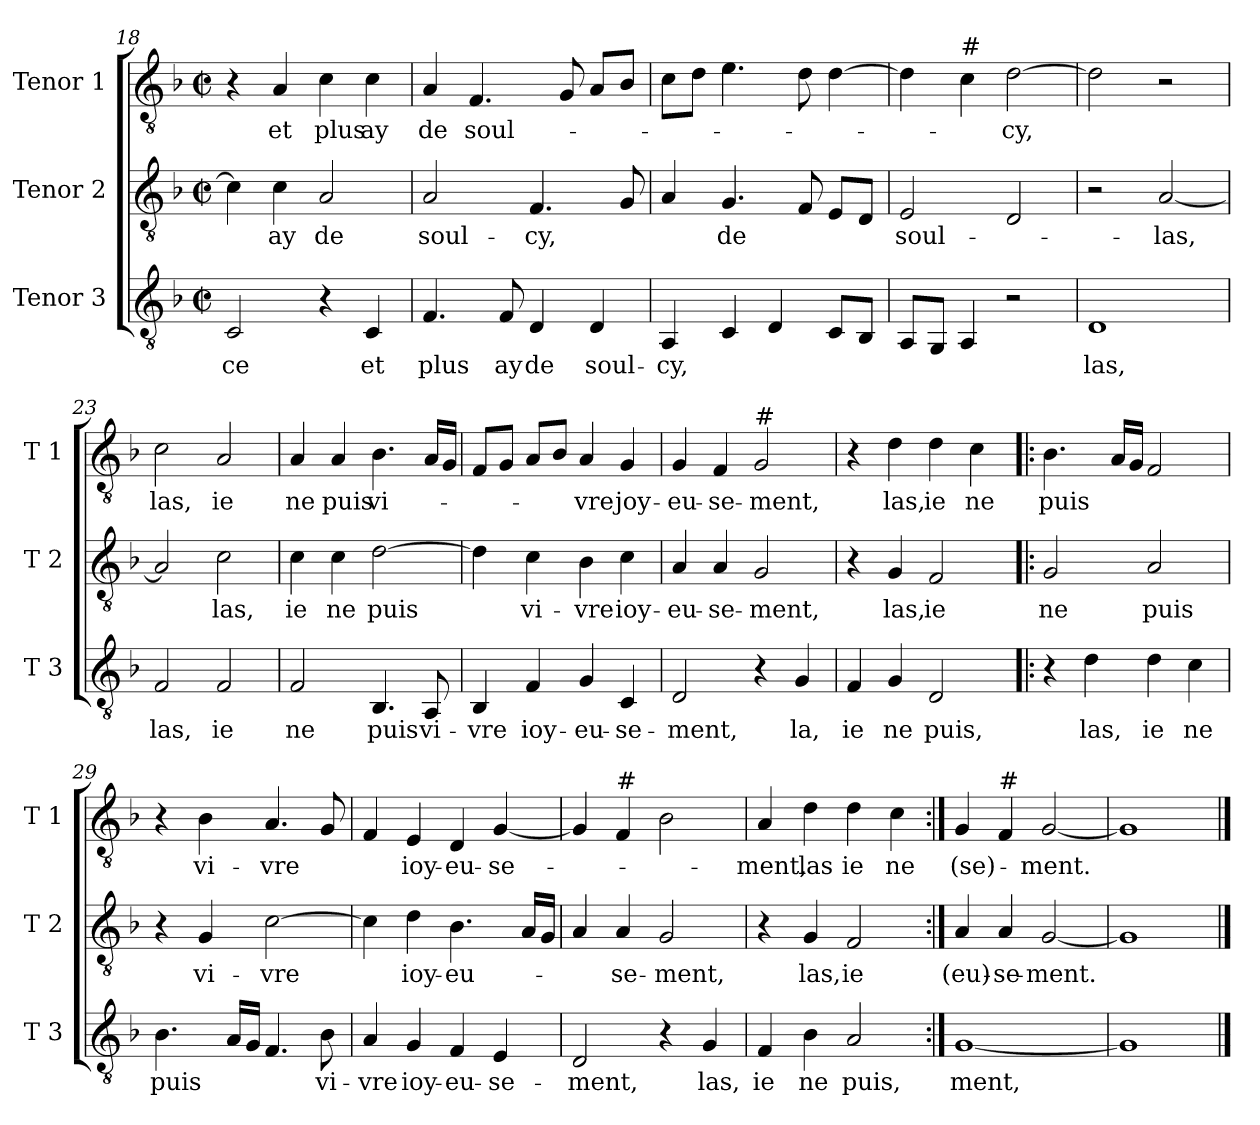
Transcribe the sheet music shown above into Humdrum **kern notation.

**kern	**text	**kern	**text	**kern	**text
*part3	*part3	*part2	*part2	*part1	*part1
*staff3	*staff3	*staff2	*staff2	*staff1	*staff1
*I"Tenor 3	*	*I"Tenor 2	*	*I"Tenor 1	*
*I'T 3	*	*I'T 2	*	*I'T 1	*
*clefGv2	*	*clefGv2	*	*clefGv2	*
*k[b-]	*	*k[b-]	*	*k[b-]	*
*F:	*	*F:	*	*F:	*
*M2/2	*	*M2/2	*	*M2/2	*
*met(c|)	*	*met(c|)	*	*met(c|)	*
=18	=18	=18	=18	=18	=18
!	!LO:LY:b	!	!	!	!
2C/	-ce	4c\]	.	4r	.
!	!	!	!LO:LY:b	!	!LO:LY:b
.	.	4c\	ay	4A/	et
!	!	!	!LO:LY:b	!	!LO:LY:b
4r	.	2A/	de	4c\	plus
!	!LO:LY:b	!	!	!	!LO:LY:b
4C/	et	.	.	4c\	ay
=19	=19	=19	=19	=19	=19
!	!LO:LY:b	!	!LO:LY:b	!	!LO:LY:b
4.F/	plus	2A/	soul-	4A/	de
!	!	!	!	!	!LO:LY:b
.	.	.	.	4.F/	soul-
!	!LO:LY:b	!	!	!	!
8F/	ay	.	.	.	.
!	!LO:LY:b	!	!LO:LY:b	!	!
4D/	de	4.F/	-cy,	.	.
.	.	.	.	8G/	.
!	!LO:LY:b	!	!	!	!
4D/	soul-	.	.	8A/L	.
.	.	8G/	.	8B-/J	.
!!LO:LB:g=z
=20	=20	=20	=20	=20	=20
!	!LO:LY:b	!	!	!	!
4AA/	-cy,	4A/	.	8c\L	.
.	.	.	.	8d\J	.
!	!	!	!LO:LY:b	!	!
4C/	.	4.G/	de	4.e\	.
4D/	.	.	.	.	.
.	.	8F/	.	8d\	.
8C/L	.	8E/L	.	[4d\	.
8BB-/J	.	8D/J	.	.	.
=21	=21	=21	=21	=21	=21
!	!	!	!LO:LY:b	!	!
8AA/L	.	2E/	soul-	4d\]	.
8GG/J	.	.	.	.	.
!	!	!	!	!LO:TX:a:t=#	!
4AA/	.	.	.	4c\	.
!	!	!	!	!	!LO:LY:b
2r	.	2D/	.	[2d\	-cy,
=22	=22	=22	=22	=22	=22
!	!LO:LY:b	!	!	!	!
1D	las,	2r	.	2d\]	.
!	!	!	!LO:LY:b	!	!
.	.	[2A/	-las,	2r	.
=23	=23	=23	=23	=23	=23
!	!LO:LY:b	!	!	!	!LO:LY:b
2F/	las,	2A/]	.	2c\	las,
!	!LO:LY:b	!	!LO:LY:b	!	!LO:LY:b
2F/	ie	2c\	las,	2A/	ie
=24	=24	=24	=24	=24	=24
!	!LO:LY:b	!	!LO:LY:b	!	!LO:LY:b
2F/	ne	4c\	ie	4A/	ne
!	!	!	!LO:LY:b	!	!LO:LY:b
.	.	4c\	ne	4A/	puis
!	!LO:LY:b	!	!LO:LY:b	!	!LO:LY:b
4.BB-/	puis	[2d\	puis	4.B-\	vi-
!	!LO:LY:b	!	!	!	!
8AA/	vi-	.	.	16A/LL	.
.	.	.	.	16G/JJ	.
!!LO:LB:g=z
=25	=25	=25	=25	=25	=25
!	!LO:LY:b	!	!	!	!
4BB-/	-vre	4d\]	.	8F/L	.
.	.	.	.	8G/J	.
!	!LO:LY:b	!	!LO:LY:b	!	!
4F/	ioy-	4c\	vi-	8A/L	.
.	.	.	.	8B-/J	.
!	!LO:LY:b	!	!LO:LY:b	!	!LO:LY:b
4G/	-eu-	4B-\	-vre	4A/	-vre
!	!LO:LY:b	!	!LO:LY:b	!	!LO:LY:b
4C/	-se-	4c\	ioy-	4G/	joy-
=26	=26	=26	=26	=26	=26
!	!LO:LY:b	!	!LO:LY:b	!	!LO:LY:b
2D/	-ment,	4A/	-eu-	4G/	-eu-
!	!	!	!LO:LY:b	!	!LO:LY:b
.	.	4A/	-se-	4F/	-se-
!	!	!	!	!LO:TX:a:t=#	!
!	!	!	!LO:LY:b	!	!LO:LY:b
4r	.	2G/	-ment,	2G/	-ment,
!	!LO:LY:b	!	!	!	!
4G/	la,	.	.	.	.
=27	=27	=27	=27	=27	=27
!	!LO:LY:b	!	!	!	!
4F/	ie	4r	.	4r	.
!	!LO:LY:b	!	!LO:LY:b	!	!LO:LY:b
4G/	ne	4G/	las,	4d\	las,
!	!LO:LY:b	!	!LO:LY:b	!	!LO:LY:b
2D/	puis,	2F/	ie	4d\	ie
!	!	!	!	!	!LO:LY:b
.	.	.	.	4c\	ne
=28!|:	=28!|:	=28!|:	=28!|:	=28!|:	=28!|:
!	!	!	!LO:LY:b	!	!LO:LY:b
4r	.	2G/	ne	4.B-\	puis
!	!LO:LY:b	!	!	!	!
4d\	las,	.	.	.	.
.	.	.	.	16A/LL	.
.	.	.	.	16G/JJ	.
!	!LO:LY:b	!	!LO:LY:b	!	!
4d\	ie	2A/	puis	2F/	.
!	!LO:LY:b	!	!	!	!
4c\	ne	.	.	.	.
=29	=29	=29	=29	=29	=29
!	!LO:LY:b	!	!	!	!
4.B-\	puis	4r	.	4r	.
!	!	!	!LO:LY:b	!	!LO:LY:b
.	.	4G/	vi-	4B-\	vi-
16A/LL	.	.	.	.	.
16G/JJ	.	.	.	.	.
!	!	!	!LO:LY:b	!	!LO:LY:b
4.F/	.	[2c\	-vre	4.A/	-vre
!	!LO:LY:b	!	!	!	!
8B-\	vi-	.	.	8G/	.
!!LO:LB:g=z
=30	=30	=30	=30	=30	=30
!	!LO:LY:b	!	!	!	!
4A/	-vre	4c\]	.	4F/	.
!	!LO:LY:b	!	!LO:LY:b	!	!LO:LY:b
4G/	ioy-	4d\	ioy-	4E/	ioy-
!	!LO:LY:b	!	!LO:LY:b	!	!LO:LY:b
4F/	-eu-	4.B-\	-eu-	4D/	-eu-
!	!LO:LY:b	!	!	!	!LO:LY:b
4E/	-se-	.	.	[4G/	-se-
.	.	16A/LL	.	.	.
.	.	16G/JJ	.	.	.
=31	=31	=31	=31	=31	=31
!	!LO:LY:b	!	!	!	!
2D/	-ment,	4A/	.	4G/]	.
!	!	!	!	!LO:TX:a:t=#	!
!	!	!	!LO:LY:b	!	!
.	.	4A/	-se-	4F/	.
!	!	!	!LO:LY:b	!	!
4r	.	2G/	-ment,	2B-\	.
!	!LO:LY:b	!	!	!	!
4G/	las,	.	.	.	.
=32	=32	=32	=32	=32	=32
!	!LO:LY:b	!	!	!	!LO:LY:b
4F/	ie	4r	.	4A/	-ment,
!	!LO:LY:b	!	!LO:LY:b	!	!LO:LY:b
4B-\	ne	4G/	las,	4d\	las
!	!LO:LY:b	!	!LO:LY:b	!	!LO:LY:b
2A/	puis,	2F/	ie	4d\	ie
!	!	!	!	!	!LO:LY:b
.	.	.	.	4c\	ne
=33:|!	=33:|!	=33:|!	=33:|!	=33:|!	=33:|!
!	!LO:LY:b	!	!LO:LY:b	!	!LO:LY:b
[1G	ment,	4A/	(eu)-	4G/	(se)-
!	!	!	!	!LO:TX:a:t=#	!
!	!	!	!LO:LY:b	!	!
.	.	4A/	-se-	4F/	.
!	!	!	!LO:LY:b	!	!LO:LY:b
.	.	[2G/	-ment.	[2G/	-ment.
=34	=34	=34	=34	=34	=34
1G]	.	1G]	.	1G]	.
==	==	==	==	==	==
*-	*-	*-	*-	*-	*-
